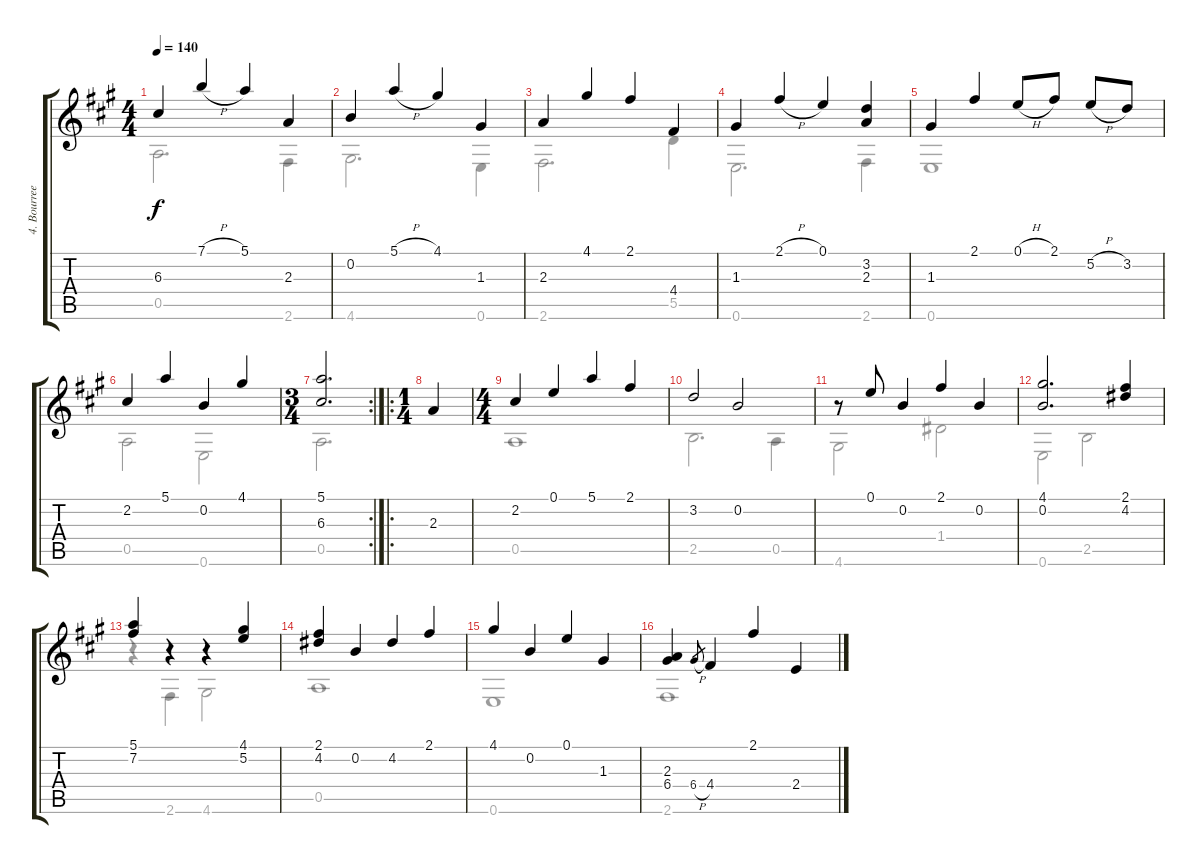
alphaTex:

\track ("4. Bourree" "4. Bourree") {instrument acousticguitarnylon}
\staff {score tabs}
\tuning (E4 B3 G3 D3 A2 E2) {hide}
\voice
\ts (4 4)
\tempo 140
\clef g2
\ks a
6.3.4{dy f} 7.1{h}.4 5.1.4 2.3.4 |
0.2.4 5.1{h}.4 4.1.4 1.3.4 |
2.3.4 4.1.4 2.1.4 4.4.4 |
1.3.4 2.1{h}.4 0.1.4 (3.2 2.3).4 |
1.3.4 2.1.4 0.1{h}.8 2.1.8 5.2{h}.8 3.2.8 |
2.2.4 5.1.4 0.2.4 4.1.4 |
\rc 2
\ts (3 4)
(5.1 6.3).2{d} |
\ro
\ts (1 4)
2.3.4 |
\ts (4 4)
2.2.4 0.1.4 5.1.4 2.1.4 |
3.2.2 0.2.2 |
r.8 0.1.8 0.2.4 2.1.4 0.2.4 |
(4.1 0.2).2{d} (2.1 4.2).4 |
(5.1 7.2).4 r.4 r.4 (4.1 5.2).4 |
(2.1 4.2).4 0.2.4 4.2.4 2.1.4 |
4.1.4 0.2.4 0.1.4 1.3.4 |
(2.3 6.4).4 6.4{h}.8{gr} 4.4.4 2.1.4 2.4.4
\voice
\clef g2
\ottava regular
\simile none
\ks a
0.5.2{d dy f} 2.6.4 |
4.6.2{d} 0.6.4 |
2.6.2{d} 5.5.4 |
0.6.2{d} 2.6.4 |
0.6.1 |
0.5.2 0.6.2 |
0.5.2{d} |
|
0.5.1 |
2.5.2{d} 0.5.4 |
4.6.2 1.4.2 |
0.6.2 2.5.2 |
r.4 2.6.4 4.6.2 |
0.5.1 |
0.6.1 |
2.6.1
